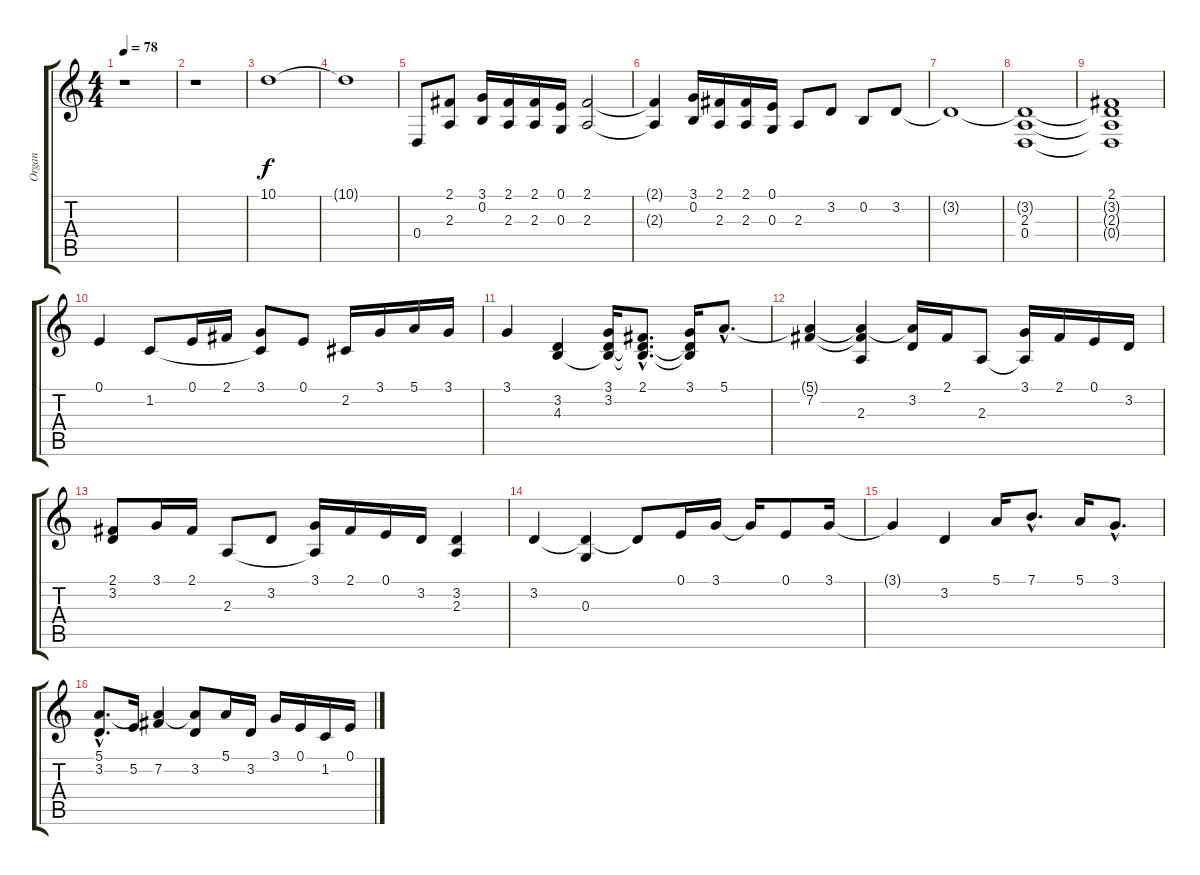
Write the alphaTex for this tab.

\track ("Organ" "Organ") {instrument electricpiano1}
\staff {score tabs}
\tuning (E4 B3 G3 D3 A2 E2) {hide}
\ts (4 4)
\tempo 78
\clef g2
\ks c
r.1{dy f instrument electricpiano1} |
r.1 |
10.1.1 |
10.1{t}.1 |
0.4.8 (2.1 2.3).8 (3.1 0.2).16 (2.1 2.3).16 (2.1 2.3).16 (0.1 0.3).16 (2.1 2.3).2 |
(2.1{t} 2.3{t}).4 (3.1 0.2).16 (2.1 2.3).16 (2.1 2.3).16 (0.1 0.3).16 2.3.8 3.2.8 0.2.8 3.2.8 |
3.2{t}.1 |
(3.2{t} 2.3 0.4).1 |
(2.1 3.2{t} 2.3{t} 0.4{t}).1 |
0.1.4 1.2.8 0.1.16 2.1.16 (3.1 1.2{t}).8 0.1.8 2.2.16 3.1.16 5.1.16 3.1.16 |
3.1.4 (3.2 4.3).4 (3.1 3.2 4.3{t}).16 (2.1{hac} 3.2{hac t} 4.3{hac t}).8{d} (3.1 3.2{t} 4.3{t}).16 5.1{hac}.8{d} |
(5.1{t} 7.2).4 (5.1{t} 7.2{t} 2.3).4 (5.1{t} 3.2).16 2.1.16 2.3.8 (3.1 2.3{t}).16 2.1.16 0.1.16 3.2.16 |
(2.1 3.2).8 3.1.16 2.1.16 2.3.8 3.2.8 (3.1 2.3{t}).16 2.1.16 0.1.16 3.2.16 (3.2 2.3).4 |
3.2.4 (3.2{t} 0.3).4 3.2{t}.8 0.1.16 3.1.16 3.1{t}.16 0.1.8 3.1.16 |
3.1{t}.4 3.2.4 5.1.16 7.1{hac}.8{d} 5.1.16 3.1{hac}.8{d} |
(5.1{hac} 3.2{hac}).8{d} 5.2.16 (5.1{t} 7.2).4 (5.1{t} 3.2).8 5.1.16 3.2.16 3.1.16 0.1.16 1.2.16 0.1.16
